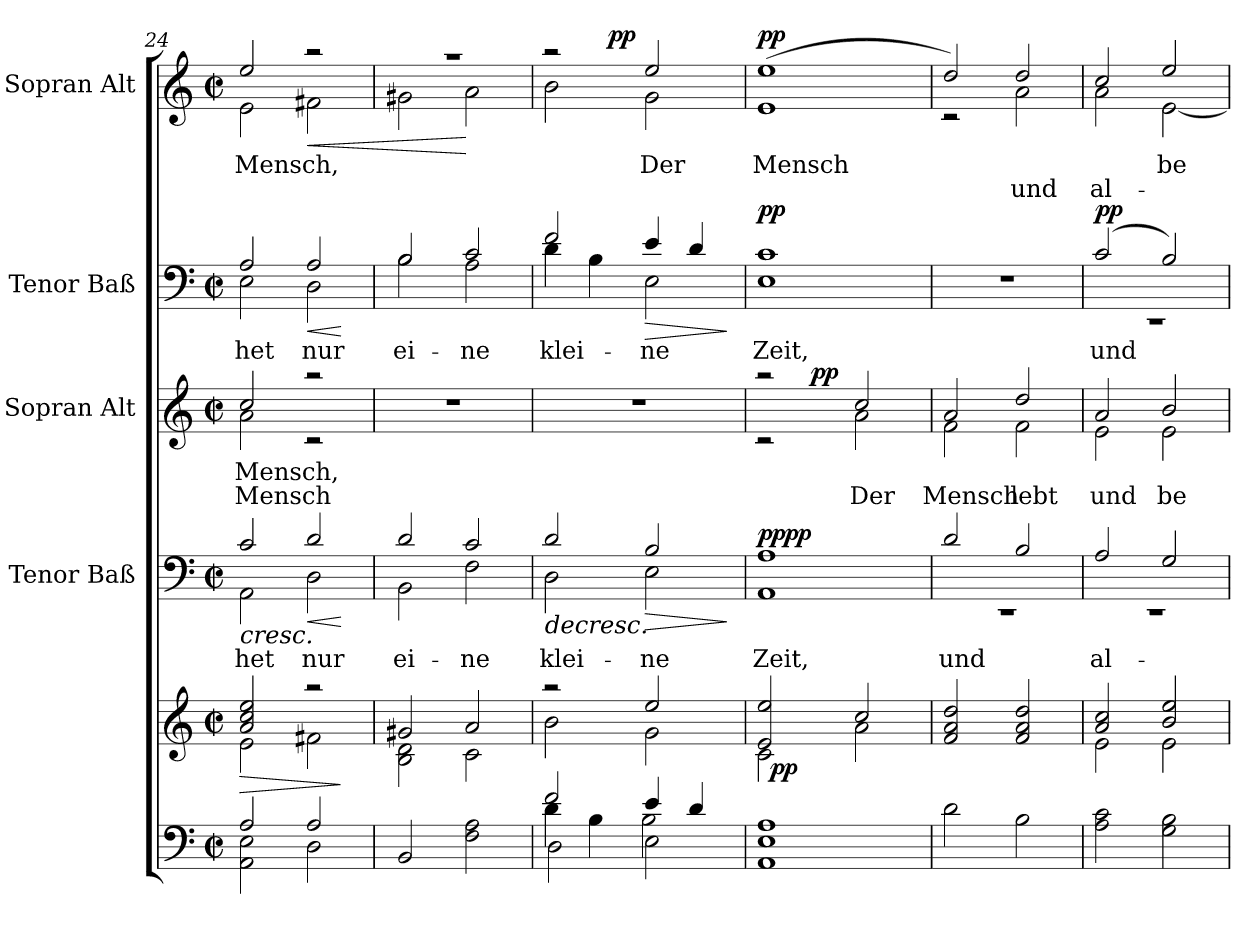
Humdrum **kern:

**kern	**kern	**dynam	**kern	**text	**dynam	**kern	**text	**text	**dynam	**kern	**text	**dynam	**kern	**text	**text	**dynam
*part5	*part5	*part5	*part4	*part4	*part4	*part3	*part3	*part3	*part3	*part2	*part2	*part2	*part1	*part1	*part1	*part1
*staff6	*staff5	*staff5/6	*staff4	*staff4	*staff4	*staff3	*staff3	*staff3	*staff3	*staff2	*staff2	*staff2	*staff1	*staff1	*staff1	*staff1
*	*	*	*I"Tenor Baß	*	*	*I"Sopran Alt	*	*	*	*I"Tenor Baß	*	*	*I"Sopran Alt	*	*	*
*clefF4	*clefG2	*	*clefF4	*	*	*clefG2	*	*	*	*clefF4	*	*	*clefG2	*	*	*
*k[]	*k[]	*	*k[]	*	*	*k[]	*	*	*	*k[]	*	*	*k[]	*	*	*
*a:	*a:	*	*a:	*	*	*a:	*	*	*	*a:	*	*	*a:	*	*	*
*M2/2	*M2/2	*	*M2/2	*	*	*M2/2	*	*	*	*M2/2	*	*	*M2/2	*	*	*
*met(c|)	*met(c|)	*	*met(c|)	*	*	*met(c|)	*	*	*	*met(c|)	*	*	*met(c|)	*	*	*
=24	=24	=24	=24	=24	=24	=24	=24	=24	=24	=24	=24	=24	=24	=24	=24	=24
*^	*	*	*	*	*	*	*	*	*	*	*	*	*	*	*	*
!	!	!	!LO:HP:b	!	!	!LO:HP:b	!	!	!	!	!	!	!	!	!	!	!
*	*	*^	*	*^	*	*	*	*	*	*	*	*	*	*	*	*	*
!	!	!	!	!	!	!	!	!LO:HP:n=1:b	!	!	!	!	!	!	!	!	!	!	!
*	*	*	*	*	*	*	*	*	*^	*	*	*	*^	*	*	*^	*	*	*
2A/	2AA\ 2E\	2a/ 2cc/ 2ee/	2e\	>	2c/	2AA\	-het	> <	2cc/	2a\	Mensch,	Mensch	.	2A/	2E\	-het	.	2ee/	2e\	Mensch,	.	.
!	!	!	!	!	!	!	!	!LO:HP:n=1:b	!	!	!	!	!	!	!	!	!	!	!	!	!	!
!	!	!	!	!	!	!	!	!LO:HP:n=1:b	!	!	!	!	!	!	!	!	!LO:HP:b	!	!	!	!	!LO:HP:b
2A/	2D\	2raa	2f#X\	.	2d/	2D\	nur	] > <	2raa	2rc	.	.	.	2A/	2D\	nur	<	2raa	2f#X\	.	.	<
*v	*v	*	*	*	*v	*v	*	*	*v	*v	*	*	*	*v	*v	*	*	*v	*v	*	*	*
*	*v	*v	*	*	*	*	*	*	*	*	*	*	*	*	*	*	*
.	.	]	.	.	] [	.	.	.	.	.	.	[	.	.	.	.
=25	=25	=25	=25	=25	=25	=25	=25	=25	=25	=25	=25	=25	=25	=25	=25	=25
*	*^	*	*^	*	*	*	*	*	*	*^	*	*	*^	*	*	*
2BB/	2g#X/	2B\ 2d\	.	2d/	2BB\	ei-	.	1r	.	.	.	2B/	2B\	ei-	.	1raa	2g#X\	.	.	.
2F\ 2A\	2a/	2c\	.	2c/	2F\	-ne	[	.	.	.	.	2c/	2A\	-ne	.	.	2a\	.	.	[
=26	=26	=26	=26	=26	=26	=26	=26	=26	=26	=26	=26	=26	=26	=26	=26	=26	=26	=26	=26	=26
*^	*	*	*	*	*	*	*	*	*	*	*	*	*	*	*	*	*	*	*	*
*	*^	*	*	*	*	*	*	*	*	*	*	*	*	*	*	*	*	*	*	*	*
!	!	!	!	!	!	!	!	!	!LO:HP:b	!	!	!	!	!	!	!	!	!	!	!	!	!
*	*	*	*	*	*	*	*	*	*	*	*	*	*	*	*	*	*	*	*^	*	*	*
2f/	4d\	2D\	2raa	2b\	.	2d/	2D\	klei-	>	1r	.	.	.	2f/	4d\	klei-	.	2raa	2b\	4ryy	.	.	.
.	4B\	.	.	.	.	.	.	.	.	.	.	.	.	.	4B\	.	.	.	.	16ryy	.	.	.
!	!	!	!	!	!	!	!	!	!	!	!	!	!	!	!	!	!	!	!	!	!	!	!LO:DY:a
.	.	.	.	.	.	.	.	.	.	.	.	.	.	.	.	.	.	.	.	2ryy	.	.	pp
!	!	!	!	!	!	!	!	!	!LO:HP:b	!	!	!	!	!	!	!	!LO:HP:b	!	!	!	!	!	!
4e/	2E\	2B\	2ee/	2g\	.	2B/	2E\	-ne	>	.	.	.	.	4e/	2E\	-ne	>	2ee/	2g\	.	Der	.	.
4d/	.	.	.	.	.	.	.	.	.	.	.	.	.	4d/	.	.	.	.	.	.	.	.	.
.	.	.	.	.	.	.	.	.	.	.	.	.	.	.	.	.	.	.	.	8.ryy	.	.	.
*v	*v	*v	*	*	*	*v	*v	*	*	*	*	*	*	*v	*v	*	*	*	*	*	*	*	*
*	*v	*v	*	*	*	*	*	*	*	*	*	*	*	*	*	*	*	*	*
.	.	.	.	.	] ]	.	.	.	.	.	.	]	.	.	.	.	.	.
=27	=27	=27	=27	=27	=27	=27	=27	=27	=27	=27	=27	=27	=27	=27	=27	=27	=27	=27
*^	*^	*	*^	*	*	*^	*	*	*	*^	*	*	*	*	*	*	*	*
!	!	!	!	!	!	!	!	!LO:DY:a	!	!	!	!	!	!	!	!	!	!	!	!	!	!	!
!	!	!	!	!	!	!	!	!LO:DY:n=1:b	!	!	!	!	!	!	!	!	!LO:DY:a	!	!	!	!	!	!LO:DY:b
*	*	*	*^	*	*	*	*	*	*	*^	*	*	*	*	*	*	*	*	*v	*v	*	*	*
1A	1AA 1E	2e/ 2ee/	2c\	32ryy	.	1A	1AA	Zeit,	pp pp	2raa	2rc	4ryy	.	.	.	1c	1E	Zeit,	pp	(1ee	1e	Mensch	.	pp
!	!	!	!	!	!LO:DY:b	!	!	!	!	!	!	!	!	!	!	!	!	!	!	!	!	!	!	!
.	.	.	.	2ryy	pp	.	.	.	.	.	.	.	.	.	.	.	.	.	.	.	.	.	.	.
!	!	!	!	!	!	!	!	!	!	!	!	!	!	!	!LO:DY:a	!	!	!	!	!	!	!	!	!
.	.	.	.	.	.	.	.	.	.	.	.	2.ryy	.	.	pp	.	.	.	.	.	.	.	.	.
.	.	2cc/	2a\	.	.	.	.	.	.	2cc/	2a\	.	.	Der	.	.	.	.	.	.	.	.	.	.
.	.	.	.	4...ryy	.	.	.	.	.	.	.	.	.	.	.	.	.	.	.	.	.	.	.	.
*v	*v	*	*	*	*	*	*	*	*	*	*v	*v	*	*	*	*v	*v	*	*	*	*	*	*	*
*	*v	*v	*v	*	*	*	*	*	*	*	*	*	*	*	*	*	*	*	*	*	*
!!LO:PB:g=z	!!
=28	=28	=28	=28	=28	=28	=28	=28	=28	=28	=28	=28	=28	=28	=28	=28	=28	=28	=28	=28
2d\	2f/ 2a/ 2dd/	.	2d/	1rEE	und	.	2a/	2f\	.	Mensch	.	1r	.	.	2dd/)	2rc	.	.	.
2B\	2f/ 2a/ 2dd/	[ [	2B/	.	.	.	2dd/	2f\	.	lebt	.	.	.	.	2dd/	2a\	.	und	.
=29	=29	=29	=29	=29	=29	=29	=29	=29	=29	=29	=29	=29	=29	=29	=29	=29	=29	=29	=29
*	*^	*	*	*	*	*	*	*	*	*	*	*^	*	*	*	*	*	*	*
!	!	!	!	!	!	!	!	!	!	!	!	!	!	!	!	!LO:DY:a	!	!	!	!	!
2A\ 2c\	2a/ 2cc/	2e\	.	2A/	1rEE	al-	.	2a/	2e\	.	und	.	(2c/	1rEE	und	pp	2cc/	2a\	.	al-	.
2G\ 2B\	2b/ 2ee/	2e\	.	2G/	.	.	.	2b/	2e\	.	be-	.	2B/)	.	.	.	2ee/	[<2e\	be-	.	.
*	*v	*v	*	*	*	*	*	*v	*v	*	*	*	*v	*v	*	*	*v	*v	*	*	*
*	*	*	*v	*v	*	*	*	*	*	*	*	*	*	*	*	*	*
=	=	=	=	=	=	=	=	=	=	=	=	=	=	=	=	=
*-	*-	*-	*-	*-	*-	*-	*-	*-	*-	*-	*-	*-	*-	*-	*-	*-
